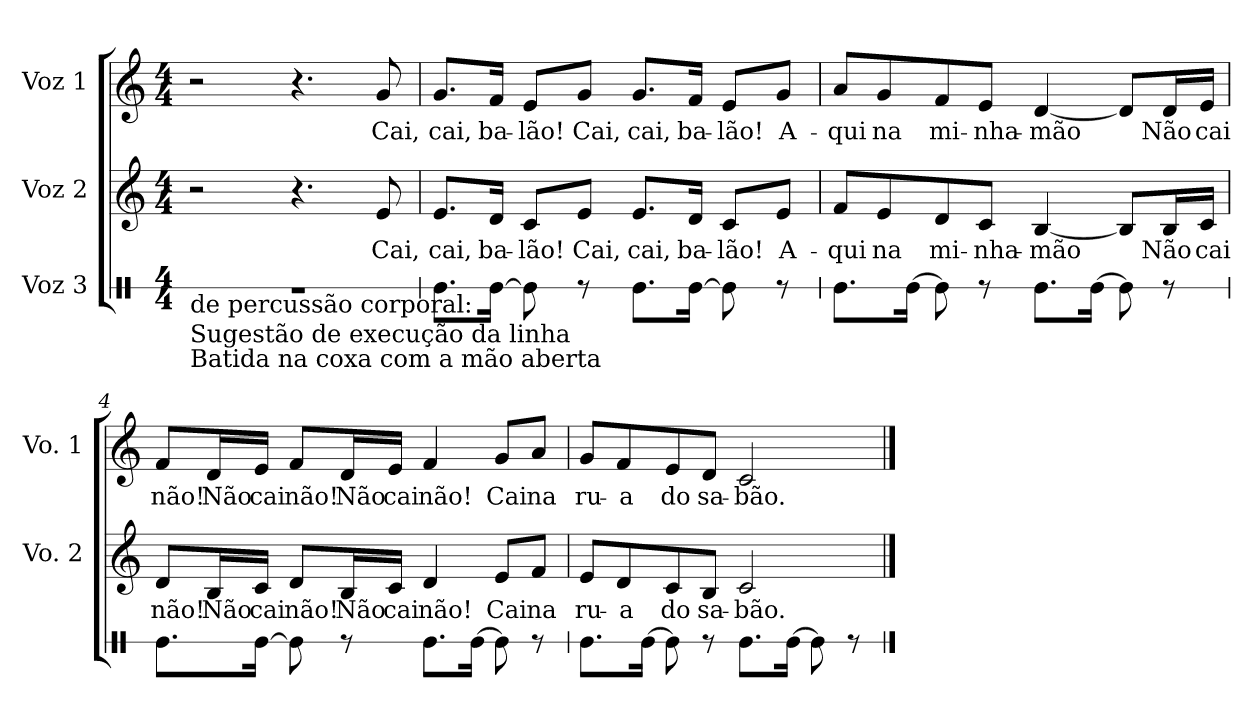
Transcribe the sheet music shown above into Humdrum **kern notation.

**kern	**kern	**text	**kern	**text
*part3	*part2	*part2	*part1	*part1
*staff3	*staff2	*staff2	*staff1	*staff1
*I"Voz 3	*I"Voz 2	*	*I"Voz 1	*
*	*I'Vo. 2	*	*I'Vo. 1	*
*stria1	*	*	*	*
*clefX	*clefG2	*	*clefG2	*
*k[]	*k[]	*	*k[]	*
*M4/4	*M4/4	*	*M4/4	*
*MM90	*MM90	*	*MM90	*
=1	=1	=1	=1	=1
!LO:TX:b:t=Sugestão de execução da linha	!	!	!	!
!LO:TX:b:t=de percussão corporal&colon;	!	!	!	!
!LO:TX:b:t=Batida na coxa com a mão aberta	!	!	!	!
1r	2r	.	2r	.
.	4.r	.	4.r	.
!	!	!LO:LY:b	!	!LO:LY:b
.	8e/	Cai,	8g/	Cai,
=2	=2	=2	=2	=2
!	!	!LO:LY:b	!	!LO:LY:b
8.Re\L	8.e/L	cai,	8.g/L	cai,
!	!	!LO:LY:b	!	!LO:LY:b
[16Re\Jk	16d/Jk	ba-	16f/Jk	ba-
!	!	!LO:LY:b	!	!LO:LY:b
8Re\]	8c/L	-lão!	8e/L	-lão!
!	!	!LO:LY:b	!	!LO:LY:b
8r	8e/J	Cai,	8g/J	Cai,
!	!	!LO:LY:b	!	!LO:LY:b
8.Re\L	8.e/L	cai,	8.g/L	cai,
!	!	!LO:LY:b	!	!LO:LY:b
[16Re\Jk	16d/Jk	ba-	16f/Jk	ba-
!	!	!LO:LY:b	!	!LO:LY:b
8Re\]	8c/L	-lão!	8e/L	-lão!
!	!	!LO:LY:b	!	!LO:LY:b
8r	8e/J	A-	8g/J	A-
=3	=3	=3	=3	=3
!	!	!LO:LY:b	!	!LO:LY:b
8.Re\L	8f/L	-qui	8a/L	-qui
!	!	!LO:LY:b	!	!LO:LY:b
.	8e/	na	8g/	na
[16Re\Jk	.	.	.	.
!	!	!LO:LY:b	!	!LO:LY:b
8Re\]	8d/	mi-	8f/	mi-
!	!	!LO:LY:b	!	!LO:LY:b
8r	8c/J	-nha-	8e/J	-nha-
!	!	!LO:LY:b	!	!LO:LY:b
8.Re\L	[4B/	-mão	[4d/	-mão
[16Re\Jk	.	.	.	.
8Re\]	8B/L]	.	8d/L]	.
!	!	!LO:LY:b	!	!LO:LY:b
8r	16B/L	Não	16d/L	Não
!	!	!LO:LY:b	!	!LO:LY:b
.	16c/JJ	cai	16e/JJ	cai
!!LO:LB:g=z
=4	=4	=4	=4	=4
!	!	!LO:LY:b	!	!LO:LY:b
8.Re\L	8d/L	não!	8f/L	não!
!	!	!LO:LY:b	!	!LO:LY:b
.	16B/L	Não	16d/L	Não
!	!	!LO:LY:b	!	!LO:LY:b
[16Re\Jk	16c/JJ	cai	16e/JJ	cai
!	!	!LO:LY:b	!	!LO:LY:b
8Re\]	8d/L	não!	8f/L	não!
!	!	!LO:LY:b	!	!LO:LY:b
8r	16B/L	Não	16d/L	Não
!	!	!LO:LY:b	!	!LO:LY:b
.	16c/JJ	cai	16e/JJ	cai
!	!	!LO:LY:b	!	!LO:LY:b
8.Re\L	4d/	não!	4f/	não!
[16Re\Jk	.	.	.	.
!	!	!LO:LY:b	!	!LO:LY:b
8Re\]	8e/L	Cai	8g/L	Cai
!	!	!LO:LY:b	!	!LO:LY:b
8r	8f/J	na	8a/J	na
=5	=5	=5	=5	=5
!	!	!LO:LY:b	!	!LO:LY:b
8.Re\L	8e/L	ru-	8g/L	ru-
!	!	!LO:LY:b	!	!LO:LY:b
.	8d/	-a	8f/	-a
[16Re\Jk	.	.	.	.
!	!	!LO:LY:b	!	!LO:LY:b
8Re\]	8c/	do	8e/	do
!	!	!LO:LY:b	!	!LO:LY:b
8r	8B/J	sa-	8d/J	sa-
!	!	!LO:LY:b	!	!LO:LY:b
8.Re\L	2c/	-bão.	2c/	-bão.
[16Re\Jk	.	.	.	.
8Re\]	.	.	.	.
8r	.	.	.	.
==	==	==	==	==
*-	*-	*-	*-	*-
